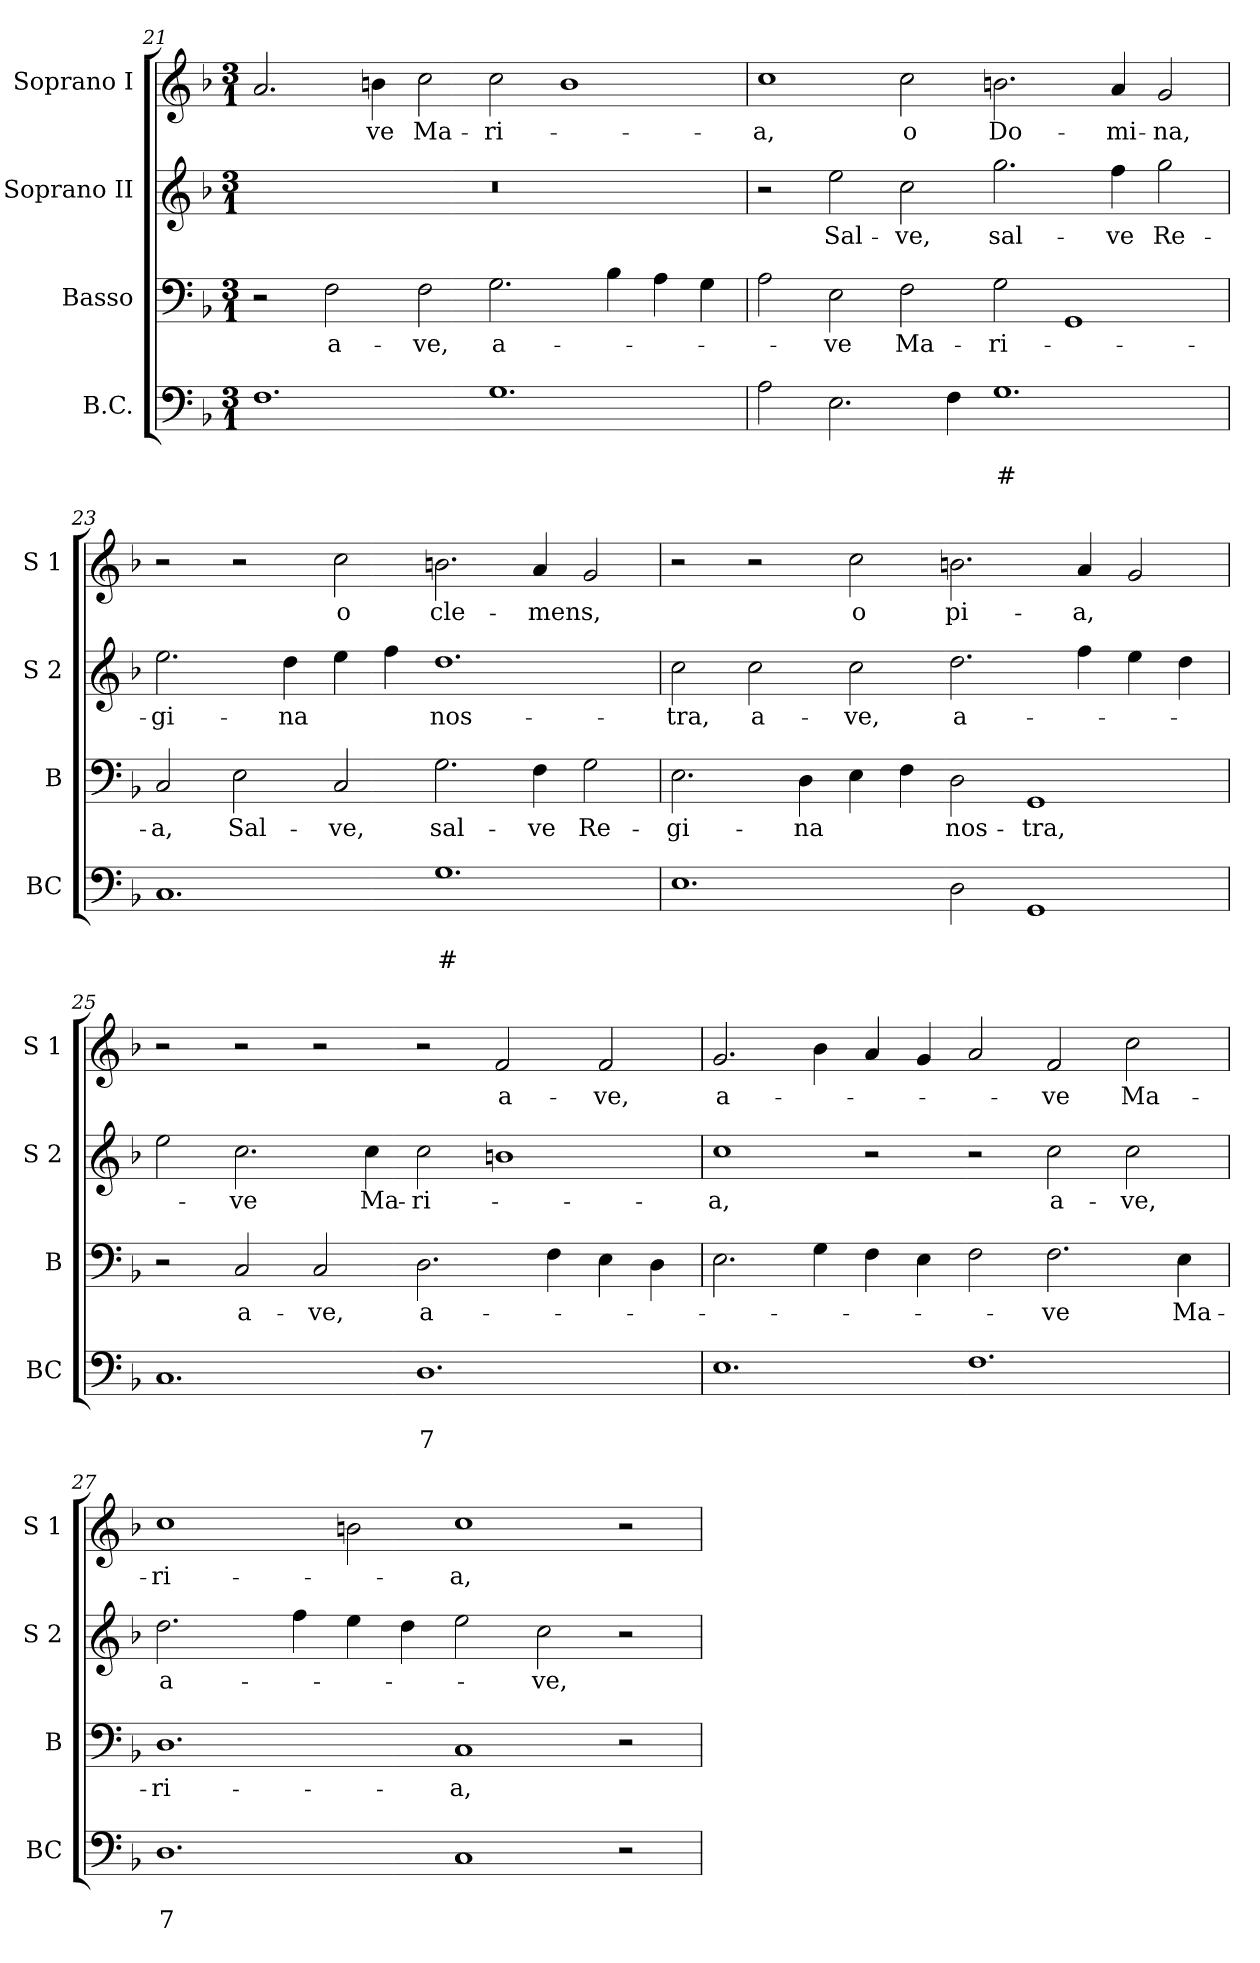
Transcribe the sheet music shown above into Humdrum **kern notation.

**kern	**text	**text	**kern	**text	**kern	**text	**kern	**text
*part4	*part4	*part4	*part3	*part3	*part2	*part2	*part1	*part1
*staff4	*staff4	*staff4	*staff3	*staff3	*staff2	*staff2	*staff1	*staff1
*I"B.C.	*	*	*I"Basso	*	*I"Soprano II	*	*I"Soprano I	*
*I'BC	*	*	*I'B	*	*I'S 2	*	*I'S 1	*
*clefF4	*	*	*clefF4	*	*clefG2	*	*clefG2	*
*k[b-]	*	*	*k[b-]	*	*k[b-]	*	*k[b-]	*
*F:	*	*	*F:	*	*F:	*	*F:	*
*M3/1	*	*	*M3/1	*	*M3/1	*	*M3/1	*
=21	=21	=21	=21	=21	=21	=21	=21	=21
1.F	.	.	2r	.	0.r	.	2.a/	.
!	!	!	!	!LO:LY:b	!	!	!	!
.	.	.	2F\	a-	.	.	.	.
!	!	!	!	!	!	!	!	!LO:LY:b
.	.	.	.	.	.	.	4bn\	-ve
!	!	!	!	!LO:LY:b	!	!	!	!LO:LY:b
.	.	.	2F\	-ve,	.	.	2cc\	Ma-
!	!	!	!	!LO:LY:b	!	!	!	!LO:LY:b
1.G	.	.	2.G\	a-	.	.	2cc\	-ri-
.	.	.	.	.	.	.	1b	.
.	.	.	4B-\	.	.	.	.	.
.	.	.	4A\	.	.	.	.	.
.	.	.	4G\	.	.	.	.	.
=22	=22	=22	=22	=22	=22	=22	=22	=22
!	!	!	!	!	!	!	!	!LO:LY:b
2A\	.	.	2A\	.	2r	.	1cc	-a,
!	!	!	!	!LO:LY:b	!	!LO:LY:b	!	!
2.E\	.	.	2E\	-ve	2ee\	Sal-	.	.
!	!	!	!	!LO:LY:b	!	!LO:LY:b	!	!LO:LY:b
.	.	.	2F\	Ma-	2cc\	-ve,	2cc\	o
4F\	.	.	.	.	.	.	.	.
!	!	!LO:LY:b	!	!LO:LY:b	!	!LO:LY:b	!	!LO:LY:b
1.G	.	#	2G\	-ri-	2.gg\	sal-	2.bn\	Do-
.	.	.	1GG	.	.	.	.	.
!	!	!	!	!	!	!LO:LY:b	!	!LO:LY:b
.	.	.	.	.	4ff\	-ve	4a/	-mi-
!	!	!	!	!	!	!LO:LY:b	!	!LO:LY:b
.	.	.	.	.	2gg\	Re-	2g/	-na,
!!LO:LB:g=z
=23	=23	=23	=23	=23	=23	=23	=23	=23
!	!	!	!	!LO:LY:b	!	!LO:LY:b	!	!
1.C	.	.	2C/	-a,	2.ee\	-gi-	2r	.
!	!	!	!	!LO:LY:b	!	!	!	!
.	.	.	2E\	Sal-	.	.	2r	.
!	!	!	!	!	!	!LO:LY:b	!	!
.	.	.	.	.	4dd\	-na	.	.
!	!	!	!	!LO:LY:b	!	!	!	!LO:LY:b
.	.	.	2C/	-ve,	4ee\	.	2cc\	o
.	.	.	.	.	4ff\	.	.	.
!	!	!LO:LY:b	!	!LO:LY:b	!	!LO:LY:b	!	!LO:LY:b
1.G	.	#	2.G\	sal-	1.dd	nos-	2.bn\	cle-
!	!	!	!	!LO:LY:b	!	!	!	!LO:LY:b
.	.	.	4F\	-ve	.	.	4a/	-mens,
!	!	!	!	!LO:LY:b	!	!	!	!
.	.	.	2G\	Re-	.	.	2g/	.
=24	=24	=24	=24	=24	=24	=24	=24	=24
!	!	!	!	!LO:LY:b	!	!LO:LY:b	!	!
1.E	.	.	2.E\	-gi-	2cc\	-tra,	2r	.
!	!	!	!	!	!	!LO:LY:b	!	!
.	.	.	.	.	2cc\	a-	2r	.
!	!	!	!	!LO:LY:b	!	!	!	!
.	.	.	4D\	-na	.	.	.	.
!	!	!	!	!	!	!LO:LY:b	!	!LO:LY:b
.	.	.	4E\	.	2cc\	-ve,	2cc\	o
.	.	.	4F\	.	.	.	.	.
!	!	!	!	!LO:LY:b	!	!LO:LY:b	!	!LO:LY:b
2D\	.	.	2D\	nos-	2.dd\	a-	2.bn\	pi-
!	!	!	!	!LO:LY:b	!	!	!	!
1GG	.	.	1GG	-tra,	.	.	.	.
!	!	!	!	!	!	!	!	!LO:LY:b
.	.	.	.	.	4ff\	.	4a/	-a,
.	.	.	.	.	4ee\	.	2g/	.
.	.	.	.	.	4dd\	.	.	.
=25	=25	=25	=25	=25	=25	=25	=25	=25
*^	*	*	*	*	*	*	*	*
1.C	1ryy	.	.	2r	.	2ee\	.	2r	.
!	!	!	!	!	!LO:LY:b	!	!LO:LY:b	!	!
.	.	.	.	2C/	a-	2.cc\	-ve	2r	.
!	!	!	!	!	!LO:LY:b	!	!	!	!
.	2ryy	.	.	2C/	-ve,	.	.	2r	.
!	!	!	!	!	!	!	!LO:LY:b	!	!
.	.	.	.	.	.	4cc\	Ma-	.	.
!	!	!	!LO:LY:b	!	!LO:LY:b	!	!LO:LY:b	!	!
1.D	2ryy	.	7	2.D\	a-	2cc\	-ri-	2r	.
!	!	!	!LO:LY:b	!	!	!	!	!	!LO:LY:b
.	4ryy	.	6	.	.	1bn	.	2f/	a-
!	!	!	!LO:LY:b	!	!	!	!	!	!
.	4ryy	.	#	4F\	.	.	.	.	.
!	!	!	!	!	!	!	!	!	!LO:LY:b
.	2ryy	.	.	4E\	.	.	.	2f/	-ve,
.	.	.	.	4D\	.	.	.	.	.
*v	*v	*	*	*	*	*	*	*	*
=26	=26	=26	=26	=26	=26	=26	=26	=26
!	!	!	!	!	!	!LO:LY:b	!	!LO:LY:b
1.E	.	.	2.E\	.	1cc	-a,	2.g/	a-
.	.	.	4G\	.	.	.	4b-\	.
.	.	.	4F\	.	2r	.	4a/	.
.	.	.	4E\	.	.	.	4g/	.
1.F	.	.	2F\	.	2r	.	2a/	.
!	!	!	!	!LO:LY:b	!	!LO:LY:b	!	!LO:LY:b
.	.	.	2.F\	-ve	2cc\	a-	2f/	-ve
!	!	!	!	!	!	!LO:LY:b	!	!LO:LY:b
.	.	.	.	.	2cc\	-ve,	2cc\	Ma-
!	!	!	!	!LO:LY:b	!	!	!	!
.	.	.	4E\	Ma-	.	.	.	.
!!LO:LB:g=z
=27	=27	=27	=27	=27	=27	=27	=27	=27
*^	*	*	*	*	*	*	*	*
!	!	!	!LO:LY:b	!	!LO:LY:b	!	!LO:LY:b	!	!LO:LY:b
1.D	2ryy	.	7	1.D	-ri-	2.dd\	a-	1cc	-ri-
!	!	!	!LO:LY:b	!	!	!	!	!	!
.	4ryy	.	6	.	.	.	.	.	.
!	!	!	!LO:LY:b	!	!	!	!	!	!
.	4ryy	.	#	.	.	4ff\	.	.	.
.	1ryy	.	.	.	.	4ee\	.	2bn\	.
.	.	.	.	.	.	4dd\	.	.	.
!	!	!	!	!	!LO:LY:b	!	!	!	!LO:LY:b
1C	.	.	.	1C	-a,	2ee\	.	1cc	-a,
!	!	!	!	!	!	!	!LO:LY:b	!	!
.	1ryy	.	.	.	.	2cc\	-ve,	.	.
2r	.	.	.	2r	.	2r	.	2r	.
*v	*v	*	*	*	*	*	*	*	*
=	=	=	=	=	=	=	=	=
*-	*-	*-	*-	*-	*-	*-	*-	*-
